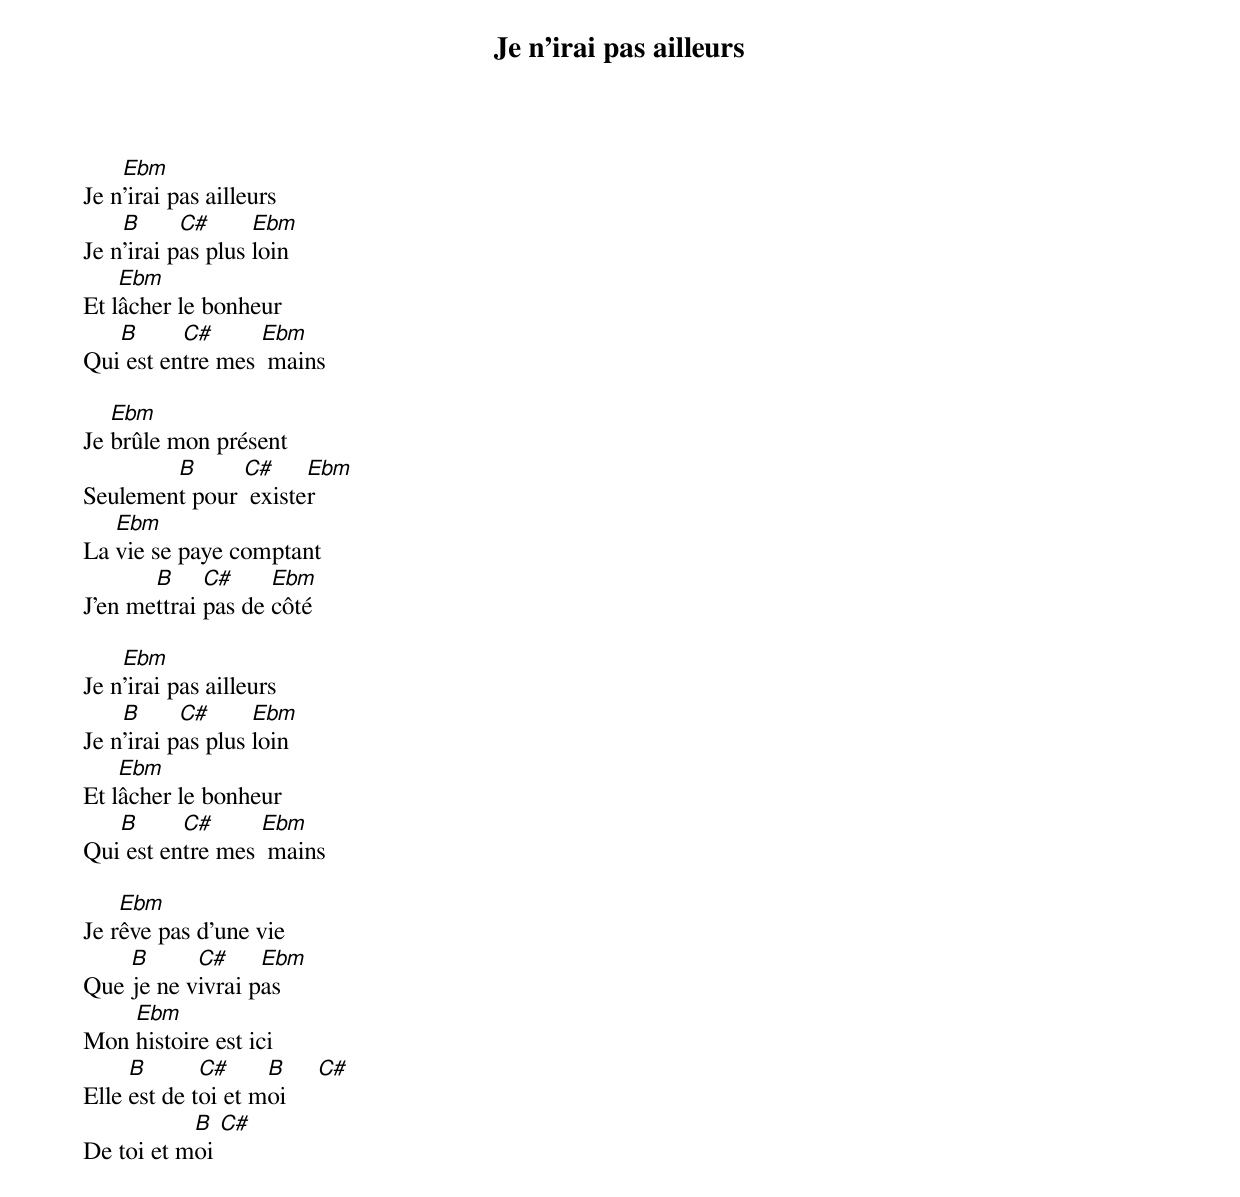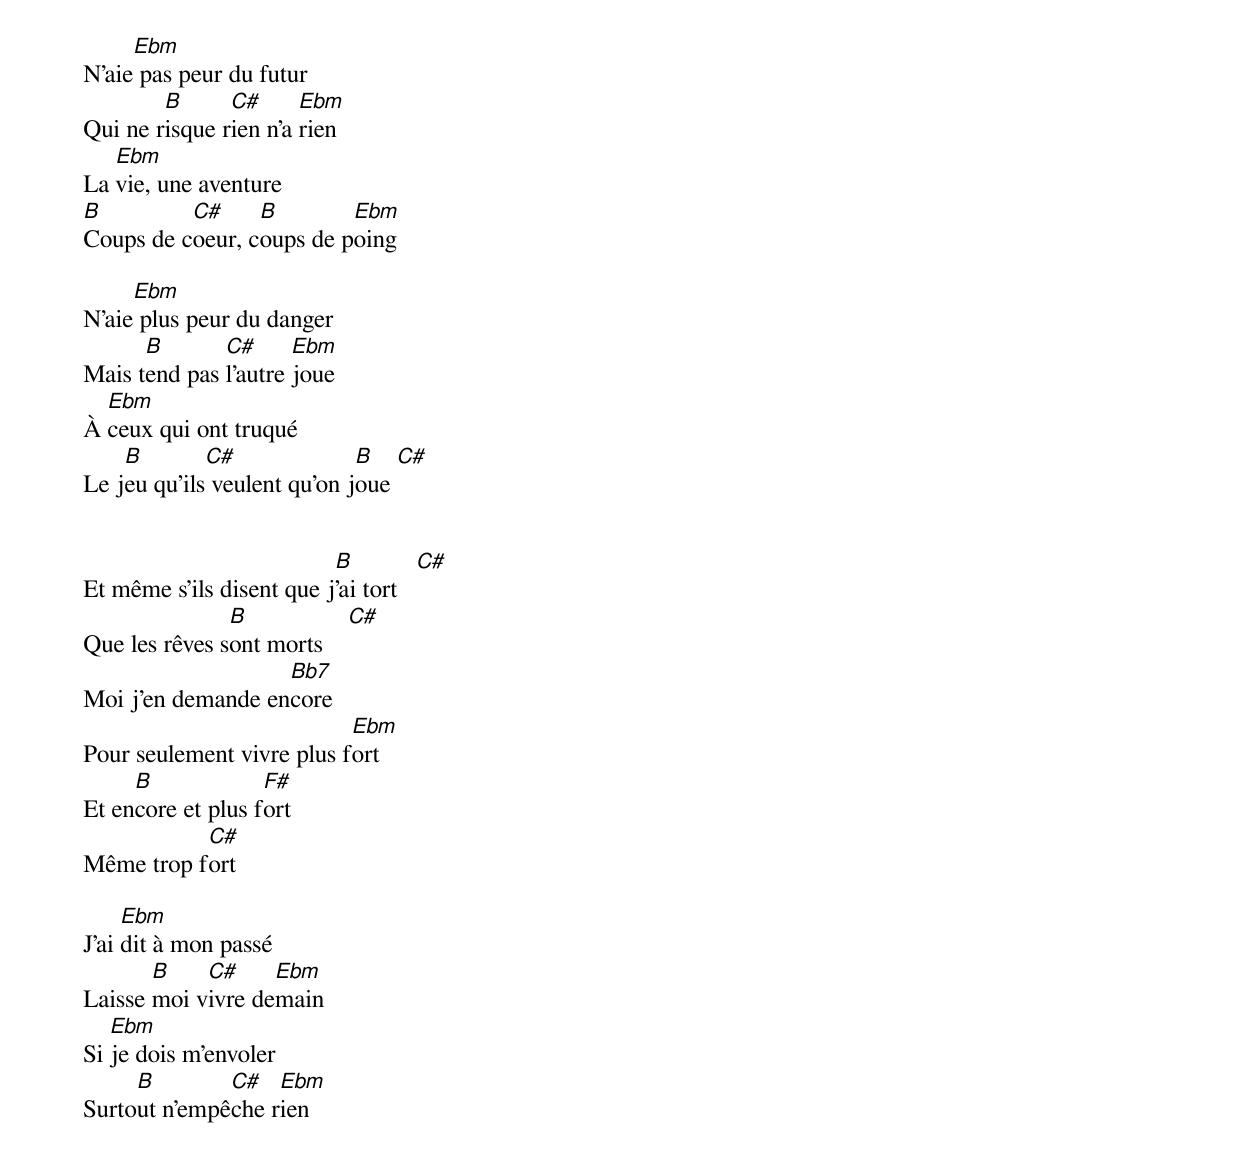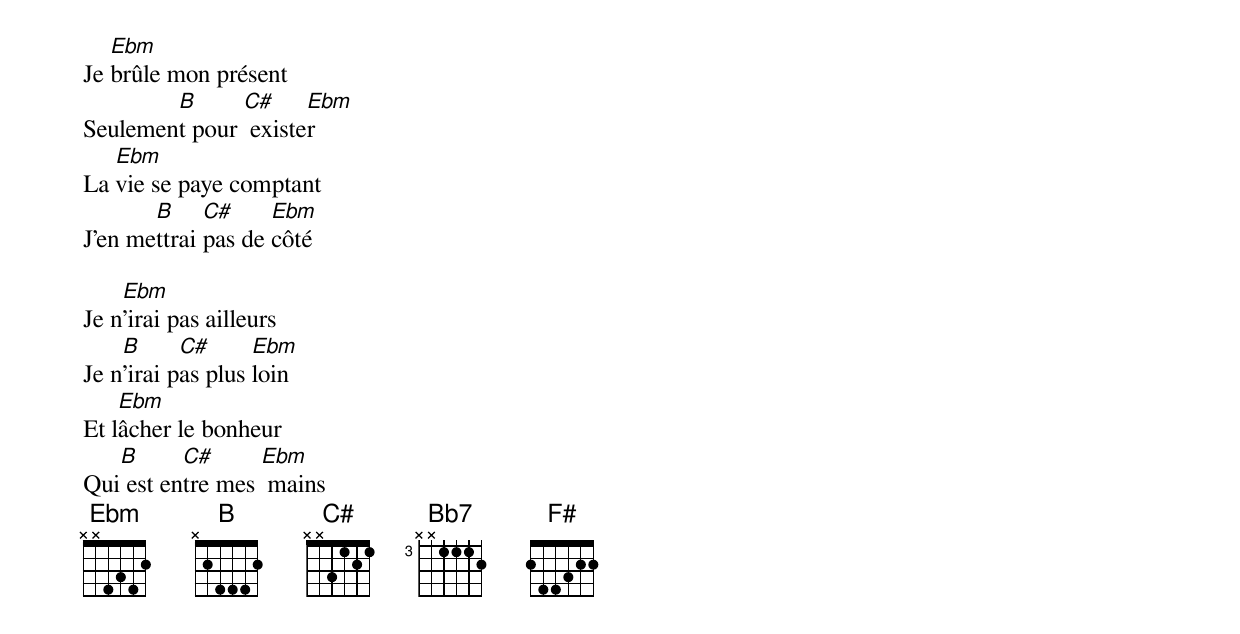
{title: Je n'irai pas ailleurs}
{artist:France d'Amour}

Je n[Ebm]'irai pas ailleurs
Je n[B]'irai p[C#]as plus [Ebm]loin
Et l[Ebm]âcher le bonheur
Qui[B] est en[C#]tre mes [Ebm] mains

Je [Ebm]brûle mon présent
Seulemen[B]t pour [C#] existe[Ebm]r
La [Ebm]vie se paye comptant
J'en me[B]ttrai [C#]pas de [Ebm]côté

Je n[Ebm]'irai pas ailleurs
Je n[B]'irai p[C#]as plus [Ebm]loin
Et l[Ebm]âcher le bonheur
Qui[B] est en[C#]tre mes [Ebm] mains

Je r[Ebm]êve pas d'une vie
Que [B]je ne v[C#]ivrai p[Ebm]as
Mon [Ebm]histoire est ici
Elle [B]est de t[C#]oi et m[B]oi     [C#]
De toi et m[B]oi [C#]

{column_break}
N'aie[Ebm] pas peur du futur
Qui ne r[B]isque r[C#]ien n'a [Ebm]rien
La [Ebm]vie, une aventure
[B]Coups de c[C#]oeur, c[B]oups de p[Ebm]oing

N'aie[Ebm] plus peur du danger
Mais t[B]end pas [C#]l'autre [Ebm]joue
À [Ebm]ceux qui ont truqué
Le j[B]eu qu'ils[C#] veulent qu'on j[B]oue [C#]


Et même s'ils disent que j[B]'ai tort   [C#]
Que les rêves s[B]ont morts    [C#]
Moi j'en demande en[Bb7]core
Pour seulement vivre plus f[Ebm]ort
Et en[B]core et plus f[F#]ort
Même trop f[C#]ort

J'ai [Ebm]dit à mon passé
Laisse [B]moi v[C#]ivre de[Ebm]main
Si [Ebm]je dois m'envoler
Surto[B]ut n'empê[C#]che r[Ebm]ien


{new_page}
Je [Ebm]brûle mon présent
Seulemen[B]t pour [C#] existe[Ebm]r
La [Ebm]vie se paye comptant
J'en me[B]ttrai [C#]pas de [Ebm]côté

Je n[Ebm]'irai pas ailleurs
Je n[B]'irai p[C#]as plus [Ebm]loin
Et l[Ebm]âcher le bonheur
Qui[B] est en[C#]tre mes [Ebm] mains
